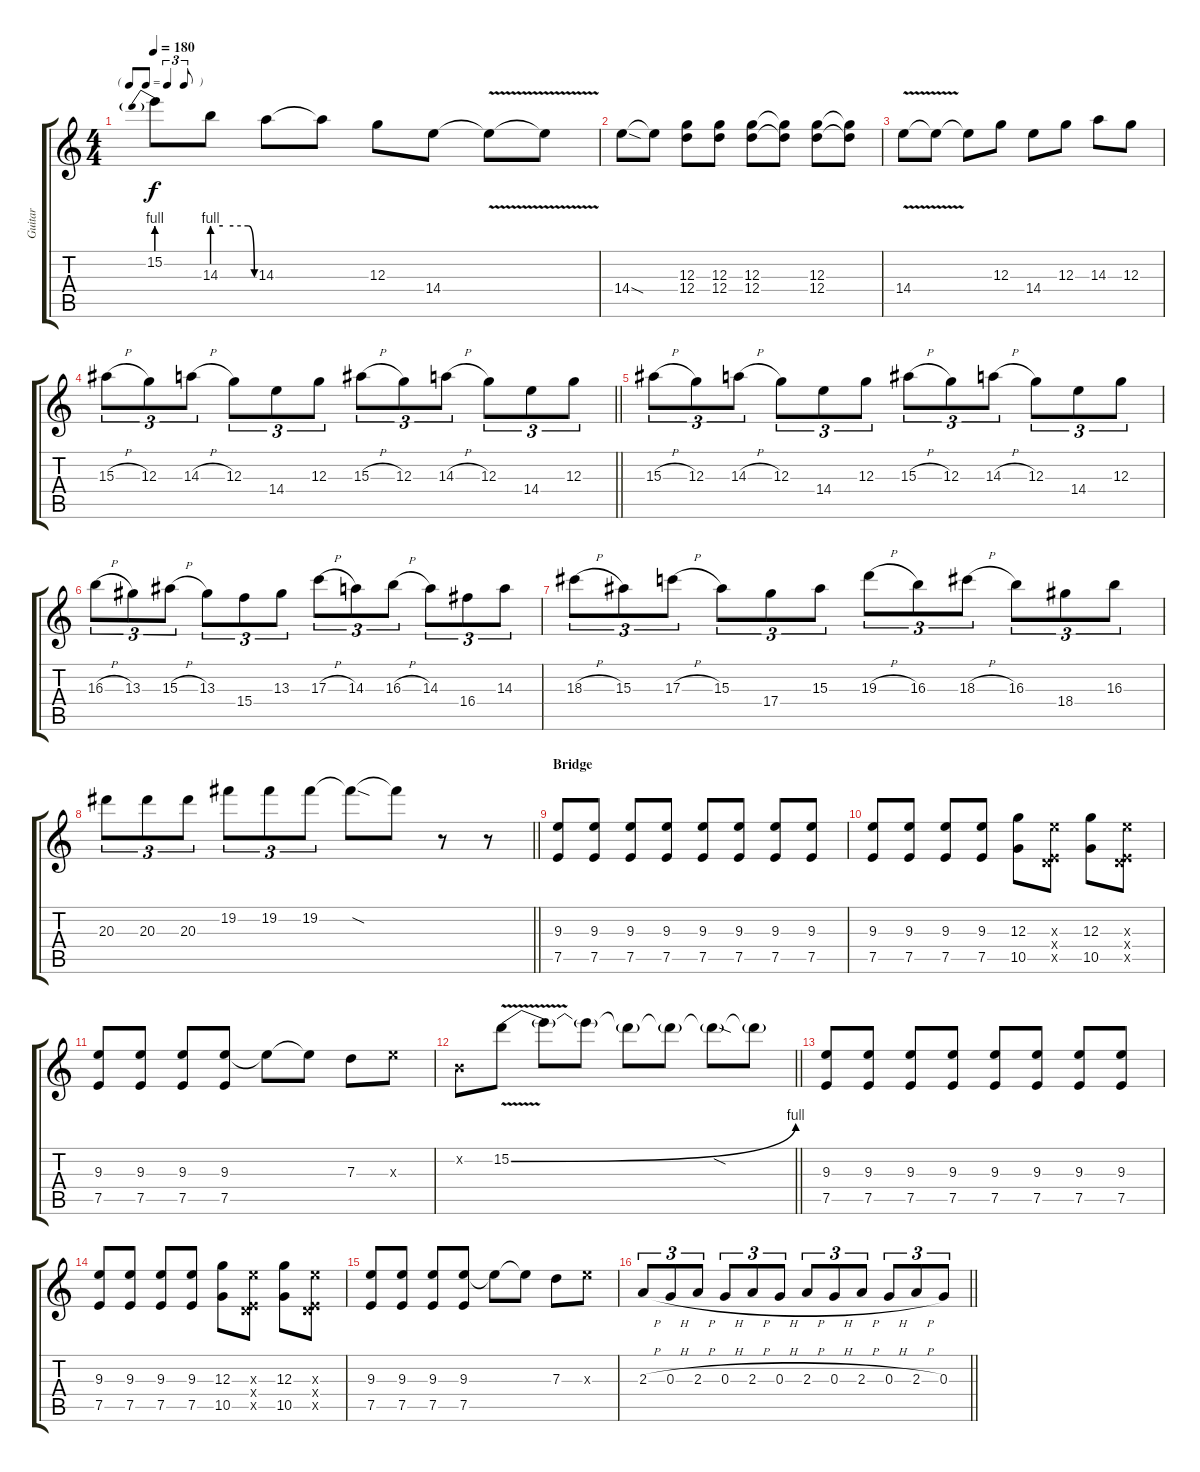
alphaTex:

\track ("Guitar" "Guitar") {instrument overdrivenguitar}
\staff {score tabs}
\tuning (E4 B3 G3 D3 A2 E2) {hide}
\ts (4 4)
\tf triplet8th
\tempo 180
\clef g2
\ks c
15.2{be (prebend 0 4 60 4)}.8{dy f} 14.3{be (custom 0 4 15 4 30 4 51 4 60 0)}.8 14.3.8 14.3{t}.8 12.3.8 14.4.8 14.4{v t}.8 14.4{t}.8 |
14.4{sod}.8 14.4{t}.8 (12.3 12.4).8 (12.3 12.4).8 (12.3 12.4).8 (12.3{t} 12.4{t}).8 (12.3 12.4).8 (12.3{t} 12.4{t}).8 |
14.4{v}.8 14.4{t}.8 14.4{t}.8 12.3.8 14.4.8 12.3.8 14.3.8 12.3.8 |
\barLineRight lightlight
15.3{h}.8{tu (3 2)} 12.3.8{tu (3 2)} 14.3{h}.8{tu (3 2)} 12.3.8{tu (3 2)} 14.4.8{tu (3 2)} 12.3.8{tu (3 2)} 15.3{h}.8{tu (3 2)} 12.3.8{tu (3 2)} 14.3{h}.8{tu (3 2)} 12.3.8{tu (3 2)} 14.4.8{tu (3 2)} 12.3.8{tu (3 2)} |
15.3{h}.8{tu (3 2)} 12.3.8{tu (3 2)} 14.3{h}.8{tu (3 2)} 12.3.8{tu (3 2)} 14.4.8{tu (3 2)} 12.3.8{tu (3 2)} 15.3{h}.8{tu (3 2)} 12.3.8{tu (3 2)} 14.3{h}.8{tu (3 2)} 12.3.8{tu (3 2)} 14.4.8{tu (3 2)} 12.3.8{tu (3 2)} |
16.3{h}.8{tu (3 2)} 13.3.8{tu (3 2)} 15.3{h}.8{tu (3 2)} 13.3.8{tu (3 2)} 15.4.8{tu (3 2)} 13.3.8{tu (3 2)} 17.3{h}.8{tu (3 2)} 14.3.8{tu (3 2)} 16.3{h}.8{tu (3 2)} 14.3.8{tu (3 2)} 16.4.8{tu (3 2)} 14.3.8{tu (3 2)} |
18.3{h}.8{tu (3 2)} 15.3.8{tu (3 2)} 17.3{h}.8{tu (3 2)} 15.3.8{tu (3 2)} 17.4.8{tu (3 2)} 15.3.8{tu (3 2)} 19.3{h}.8{tu (3 2)} 16.3.8{tu (3 2)} 18.3{h}.8{tu (3 2)} 16.3.8{tu (3 2)} 18.4.8{tu (3 2)} 16.3.8{tu (3 2)} |
\barLineRight lightlight
20.3.8{tu (3 2)} 20.3.8{tu (3 2)} 20.3.8{tu (3 2)} 19.2.8{tu (3 2)} 19.2.8{tu (3 2)} 19.2.8{tu (3 2)} 19.2{sod t}.8 19.2{t}.8 r.8 r.8 |
\section ("" "Bridge")
(9.3 7.5).8 (9.3 7.5).8 (9.3 7.5).8 (9.3 7.5).8 (9.3 7.5).8 (9.3 7.5).8 (9.3 7.5).8 (9.3 7.5).8 |
(9.3 7.5).8 (9.3 7.5).8 (9.3 7.5).8 (9.3 7.5).8 (12.3 10.5).8 (9.3{x} 0.4{x} 7.5{x}).8 (12.3 10.5).8 (9.3{x} 0.4{x} 7.5{x}).8 |
(9.3 7.5).8 (9.3 7.5).8 (9.3 7.5).8 (9.3 7.5).8 9.3{t}.8 9.3{t}.8 7.3.8 9.3{x}.8 |
\barLineRight lightlight
0.2{x}.8 15.2{be (bend 0 0 60 4) v}.8 15.2{t}.8 15.2{t}.8 15.2{t}.8 15.2{t}.8 15.2{sod t}.8 15.2{t}.8 |
(9.3 7.5).8 (9.3 7.5).8 (9.3 7.5).8 (9.3 7.5).8 (9.3 7.5).8 (9.3 7.5).8 (9.3 7.5).8 (9.3 7.5).8 |
(9.3 7.5).8 (9.3 7.5).8 (9.3 7.5).8 (9.3 7.5).8 (12.3 10.5).8 (9.3{x} 0.4{x} 7.5{x}).8 (12.3 10.5).8 (9.3{x} 0.4{x} 7.5{x}).8 |
(9.3 7.5).8 (9.3 7.5).8 (9.3 7.5).8 (9.3 7.5).8 9.3{t}.8 9.3{t}.8 7.3.8 9.3{x}.8 |
\barLineRight lightlight
2.3{h}.8{tu (3 2)} 0.3{h}.8{tu (3 2)} 2.3{h}.8{tu (3 2)} 0.3{h}.8{tu (3 2)} 2.3{h}.8{tu (3 2)} 0.3{h}.8{tu (3 2)} 2.3{h}.8{tu (3 2)} 0.3{h}.8{tu (3 2)} 2.3{h}.8{tu (3 2)} 0.3{h}.8{tu (3 2)} 2.3{h}.8{tu (3 2)} 0.3.8{tu (3 2)}
